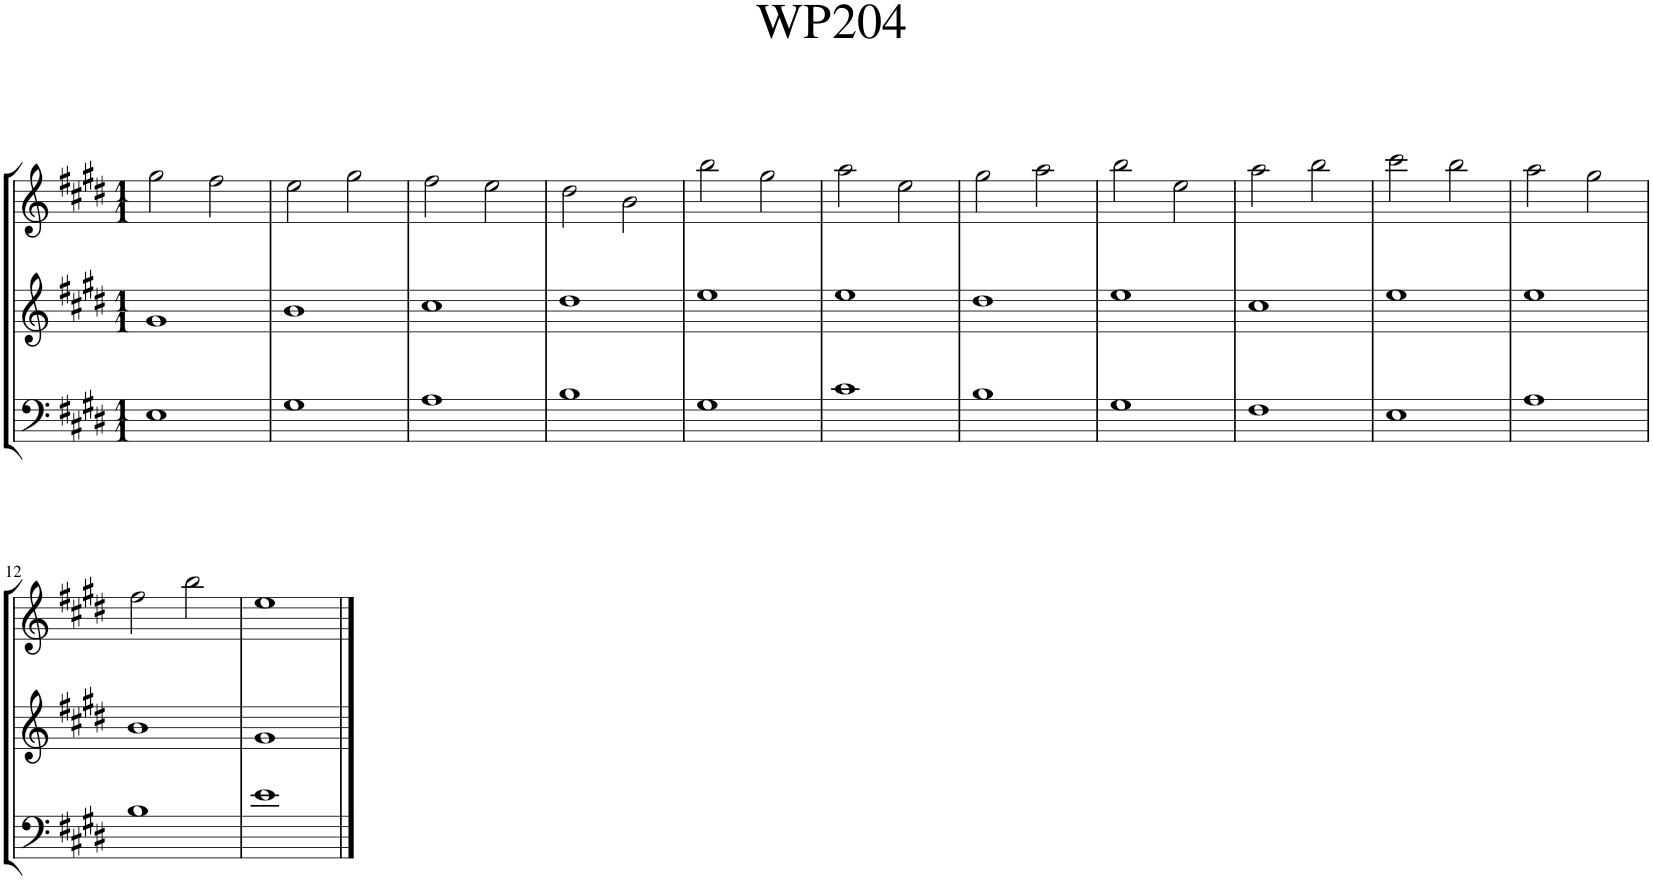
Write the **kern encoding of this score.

**kern	**kern	**kern
*part3	*part2	*part1
*staff3	*staff2	*staff1
*I"Violoncello	*I"Violin II	*I"Violin I
*I'Vc	*I'Vln	*I'Vln
*clefF4	*clefG2	*clefG2
*k[f#c#g#d#]	*k[f#c#g#d#]	*k[f#c#g#d#]
*M1/1	*M1/1	*M1/1
=1	=1	=1
1E	1g#	2gg#\
.	.	2ff#\
=2	=2	=2
1G#	1b	2ee\
.	.	2gg#\
=3	=3	=3
1A	1cc#	2ff#\
.	.	2ee\
=4	=4	=4
1B	1dd#	2dd#\
.	.	2b\
=5	=5	=5
1G#	1ee	2bb\
.	.	2gg#\
=6	=6	=6
1c#	1ee	2aa\
.	.	2ee\
=7	=7	=7
1B	1dd#	2gg#\
.	.	2aa\
=8	=8	=8
1G#	1ee	2bb\
.	.	2ee\
=9	=9	=9
1F#	1cc#	2aa\
.	.	2bb\
=10	=10	=10
1E	1ee	2ccc#\
.	.	2bb\
=11	=11	=11
1A	1ee	2aa\
.	.	2gg#\
!!LO:LB:g=z
=12	=12	=12
1B	1b	2ff#\
.	.	2bb\
=13	=13	=13
1e	1g#	1ee
==	==	==
*-	*-	*-
